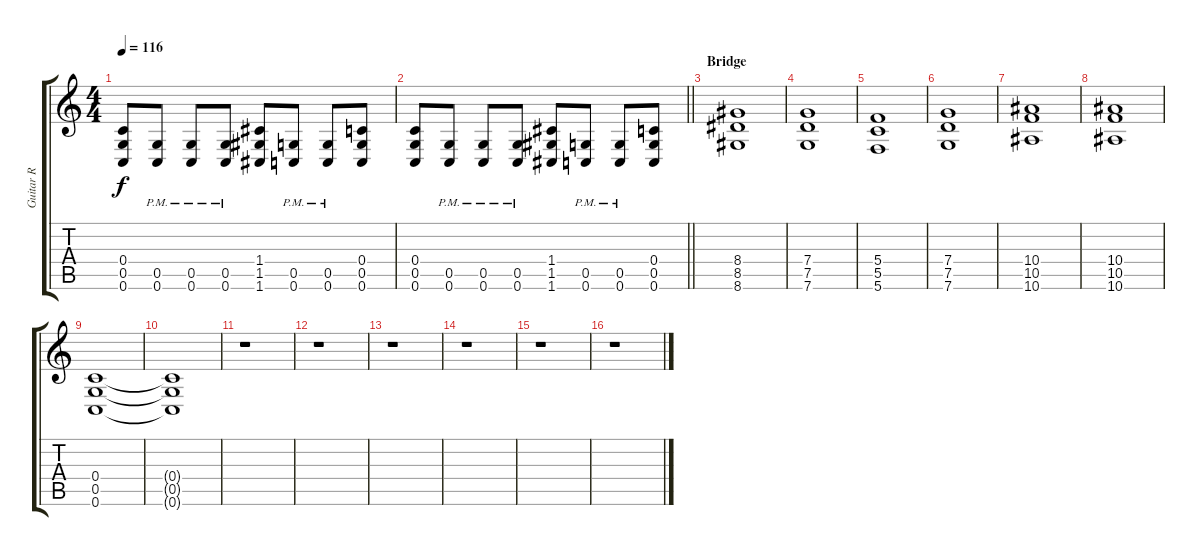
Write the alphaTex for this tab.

\track ("Guitar R" "Guitar R") {instrument overdrivenguitar}
\staff {score tabs}
\tuning (D4 A3 F3 C3 G2 C2) {hide}
\ts (4 4)
\tempo 116
\clef g2
\ks c
(0.4 0.5 0.6).8{dy f} (0.5{pm} 0.6{pm}).8 (0.5{pm} 0.6{pm}).8 (0.5{pm} 0.6{pm}).8 (1.4 1.5 1.6).8 (0.5{pm} 0.6{pm}).8 (0.5{pm} 0.6{pm}).8 (0.4 0.5 0.6).8 |
\barLineRight lightlight
(0.4 0.5 0.6).8 (0.5{pm} 0.6{pm}).8 (0.5{pm} 0.6{pm}).8 (0.5{pm} 0.6{pm}).8 (1.4 1.5 1.6).8 (0.5{pm} 0.6{pm}).8 (0.5{pm} 0.6{pm}).8 (0.4 0.5 0.6).8 |
\section ("" "Bridge")
(8.4 8.5 8.6).1 |
(7.4 7.5 7.6).1 |
(5.4 5.5 5.6).1 |
(7.4 7.5 7.6).1 |
(10.4 10.5 10.6).1 |
(10.4 10.5 10.6).1 |
(0.4 0.5 0.6).1 |
(0.4{t} 0.5{t} 0.6{t}).1 |
r.1 |
r.1 |
r.1 |
r.1 |
r.1 |
r.1
